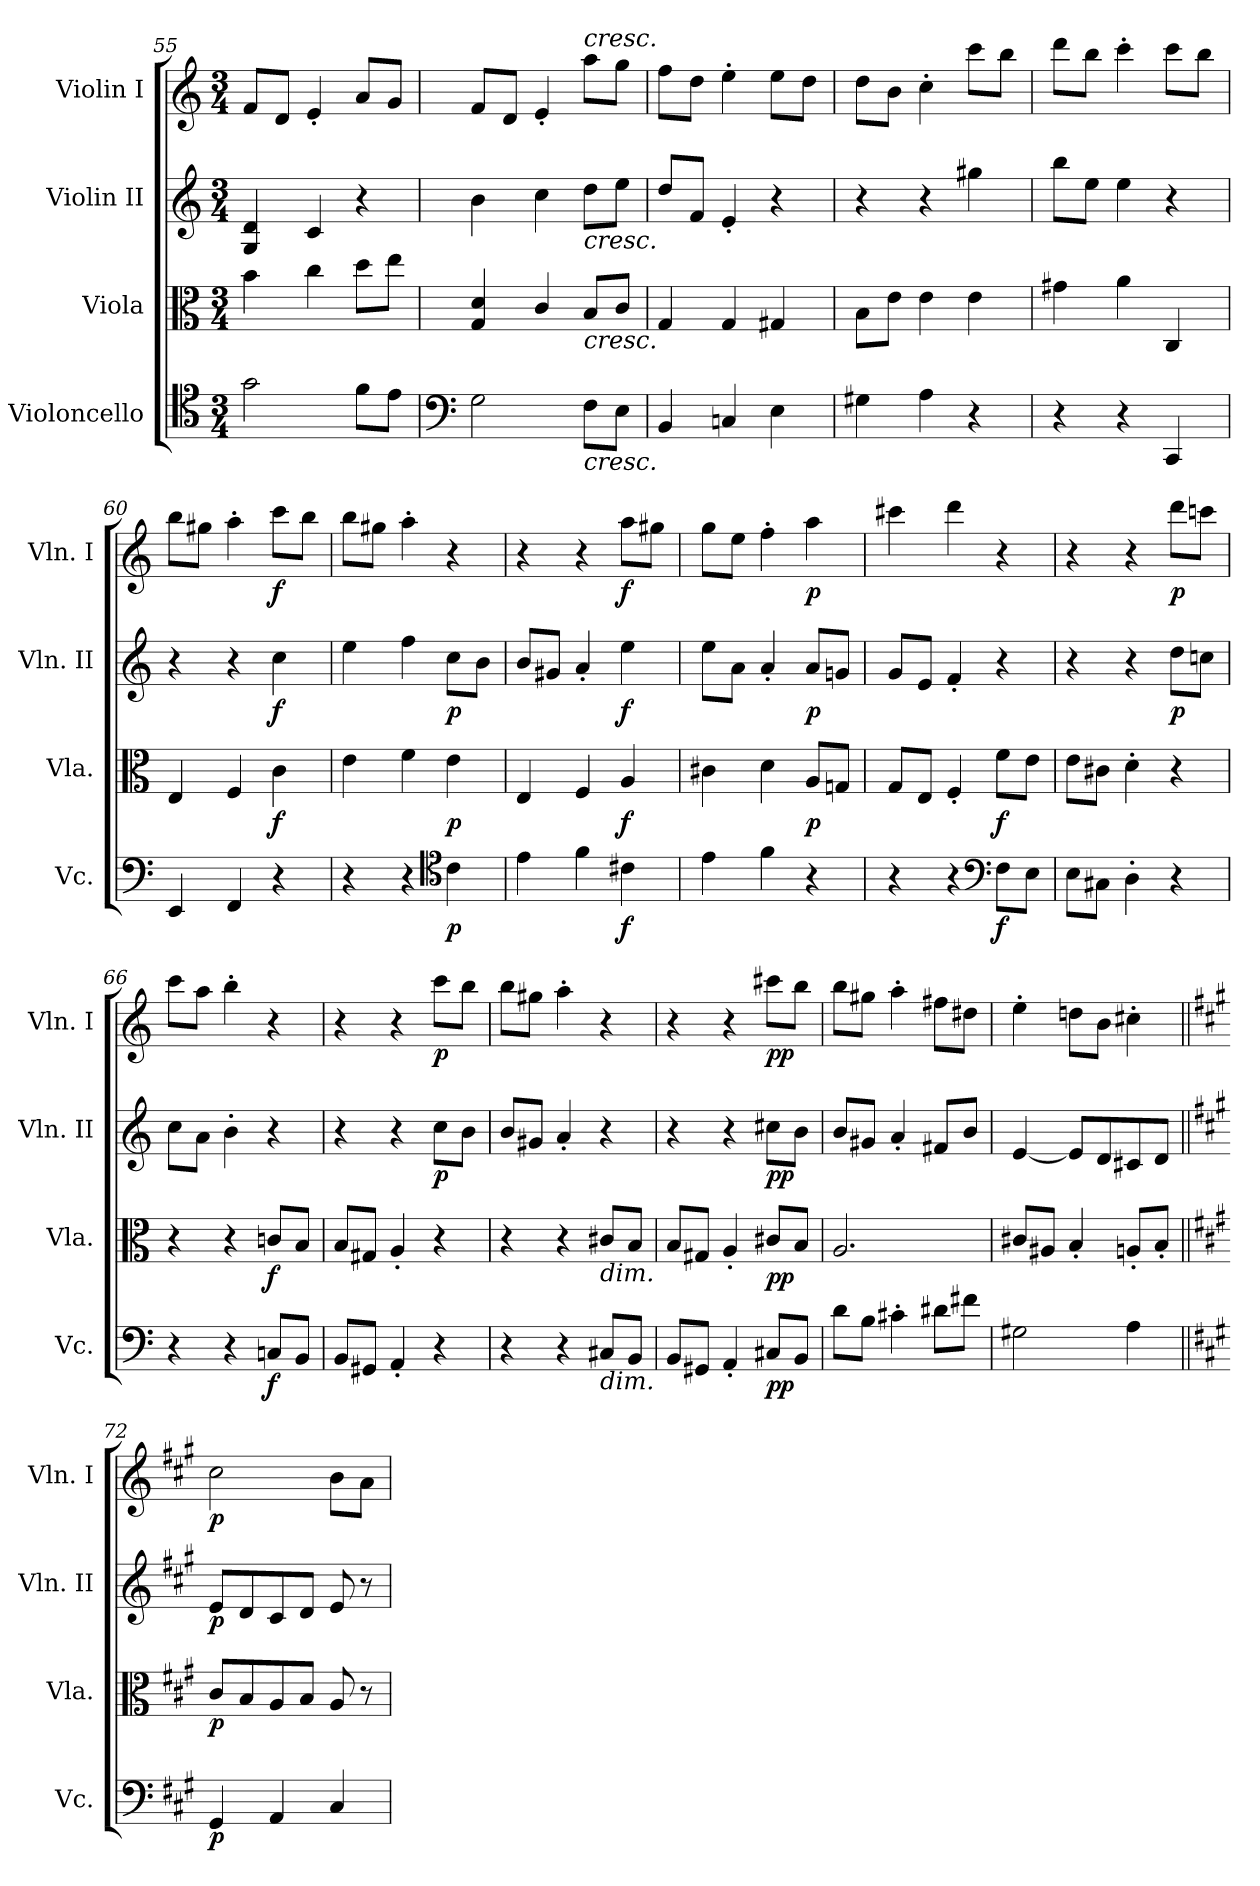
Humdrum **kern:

**kern	**dynam	**kern	**dynam	**kern	**dynam	**kern	**dynam
*part4	*part4	*part3	*part3	*part2	*part2	*part1	*part1
*staff4	*staff4	*staff3	*staff3	*staff2	*staff2	*staff1	*staff1
*I"Violoncello	*	*I"Viola	*	*I"Violin II	*	*I"Violin I	*
*I'Vc.	*	*I'Vla.	*	*I'Vln. II	*	*I'Vln. I	*
*clefC4	*	*clefC3	*	*clefG2	*	*clefG2	*
*k[]	*	*k[]	*	*k[]	*	*k[]	*
*M3/4	*	*M3/4	*	*M3/4	*	*M3/4	*
=55	=55	=55	=55	=55	=55	=55	=55
2g\	.	4b\	.	4G/ 4d/	.	8f/L	.
.	.	.	.	.	.	8d/J	.
.	.	4cc\	.	4c/	.	4e'/	.
8f\L	.	8dd\L	.	4r	.	8a/L	.
8e\J	.	8ee\J	.	.	.	8g/J	.
=56	=56	=56	=56	=56	=56	=56	=56
*clefF4	*	*	*	*	*	*	*
2G\	.	4G/ 4d/	.	4b\	.	8f/L	.
.	.	.	.	.	.	8d/J	.
.	.	4c/	.	4cc\	.	4e'/	.
!	!	!	!	!	!	!LO:TX:a:i:t=cresc.	!
!	!	!	!	!LO:TX:b:i:t=cresc.	!	!	!
!	!	!LO:TX:b:i:t=cresc.	!	!	!	!	!
!LO:TX:b:i:t=cresc.	!	!	!	!	!	!	!
8F\L	.	8B/L	.	8dd\L	.	8aa\L	.
8E\J	.	8c/J	.	8ee\J	.	8gg\J	.
=57	=57	=57	=57	=57	=57	=57	=57
4BB/	.	4G/	.	8dd/L	.	8ff\L	.
.	.	.	.	8f/J	.	8dd\J	.
4Cn/	.	4G/	.	4e'/	.	4ee'\	.
4E\	.	4G#X/	.	4r	.	8ee\L	.
.	.	.	.	.	.	8dd\J	.
=58	=58	=58	=58	=58	=58	=58	=58
4G#X\	.	8B\L	.	4r	.	8dd\L	.
.	.	8e\J	.	.	.	8b\J	.
4A\	.	4e\	.	4r	.	4cc'\	.
4r	.	4e\	.	4gg#X\	.	8ccc\L	.
.	.	.	.	.	.	8bb\J	.
=59	=59	=59	=59	=59	=59	=59	=59
4r	.	4g#X\	.	8bb\L	.	8ddd\L	.
.	.	.	.	8ee\J	.	8bb\J	.
4r	.	4a\	.	4ee\	.	4ccc'\	.
4CC/	.	4C/	.	4r	.	8ccc\L	.
.	.	.	.	.	.	8bb\J	.
=60	=60	=60	=60	=60	=60	=60	=60
4EE/	.	4E/	.	4r	.	8bb\L	.
.	.	.	.	.	.	8gg#X\J	.
4FF/	.	4F/	.	4r	.	4aa'\	.
!	!	!	!LO:DY:b	!	!LO:DY:b	!	!LO:DY:b
4r	.	4c\	f	4cc\	f	8ccc\L	f
.	.	.	.	.	.	8bb\J	.
=61	=61	=61	=61	=61	=61	=61	=61
4r	.	4e\	.	4ee\	.	8bb\L	.
.	.	.	.	.	.	8gg#X\J	.
4r	.	4f\	.	4ff\	.	4aa'\	.
*clefC4	*	*	*	*	*	*	*
!	!LO:DY:b	!	!LO:DY:b	!	!LO:DY:b	!	!
4c\	p	4e\	p	8cc\L	p	4r	.
.	.	.	.	8b\J	.	.	.
=62	=62	=62	=62	=62	=62	=62	=62
4e\	.	4E/	.	8b/L	.	4r	.
.	.	.	.	8g#X/J	.	.	.
4f\	.	4F/	.	4a'/	.	4r	.
!	!LO:DY:b	!	!LO:DY:b	!	!LO:DY:b	!	!LO:DY:b
4c#X\	f	4A/	f	4ee\	f	8aa\L	f
.	.	.	.	.	.	8gg#X\J	.
=63	=63	=63	=63	=63	=63	=63	=63
4e\	.	4c#X\	.	8ee\L	.	8gg\L	.
.	.	.	.	8a\J	.	8ee\J	.
4f\	.	4d\	.	4a'/	.	4ff'\	.
!	!	!	!LO:DY:b	!	!LO:DY:b	!	!LO:DY:b
4r	.	8A/L	p	8a/L	p	4aa\	p
.	.	8Gn/J	.	8gn/J	.	.	.
=64	=64	=64	=64	=64	=64	=64	=64
4r	.	8G/L	.	8g/L	.	4ccc#X\	.
.	.	8E/J	.	8e/J	.	.	.
4r	.	4F'/	.	4f'/	.	4ddd\	.
*clefF4	*	*	*	*	*	*	*
!	!LO:DY:b	!	!LO:DY:b	!	!	!	!
8F\L	f	8f\L	f	4r	.	4r	.
8E\J	.	8e\J	.	.	.	.	.
=65	=65	=65	=65	=65	=65	=65	=65
8E\L	.	8e\L	.	4r	.	4r	.
8C#X\J	.	8c#X\J	.	.	.	.	.
4D'\	.	4d'\	.	4r	.	4r	.
!	!	!	!	!	!LO:DY:b	!	!LO:DY:b
4r	.	4r	.	8dd\L	p	8ddd\L	p
.	.	.	.	8ccn\J	.	8cccn\J	.
=66	=66	=66	=66	=66	=66	=66	=66
4r	.	4r	.	8cc\L	.	8ccc\L	.
.	.	.	.	8a\J	.	8aa\J	.
4r	.	4r	.	4b'\	.	4bb'\	.
!	!LO:DY:b	!	!LO:DY:b	!	!	!	!
8Cn/L	f	8cn/L	f	4r	.	4r	.
8BB/J	.	8B/J	.	.	.	.	.
=67	=67	=67	=67	=67	=67	=67	=67
8BB/L	.	8B/L	.	4r	.	4r	.
8GG#X/J	.	8G#X/J	.	.	.	.	.
4AA'/	.	4A'/	.	4r	.	4r	.
!	!	!	!	!	!LO:DY:b	!	!LO:DY:b
4r	.	4r	.	8cc\L	p	8ccc\L	p
.	.	.	.	8b\J	.	8bb\J	.
=68	=68	=68	=68	=68	=68	=68	=68
4r	.	4r	.	8b/L	.	8bb\L	.
.	.	.	.	8g#X/J	.	8gg#X\J	.
4r	.	4r	.	4a'/	.	4aa'\	.
!	!	!LO:TX:b:i:t=dim.	!	!	!	!	!
!LO:TX:b:i:t=dim.	!	!	!	!	!	!	!
8C#X/L	.	8c#X/L	.	4r	.	4r	.
8BB/J	.	8B/J	.	.	.	.	.
=69	=69	=69	=69	=69	=69	=69	=69
8BB/L	.	8B/L	.	4r	.	4r	.
8GG#X/J	.	8G#X/J	.	.	.	.	.
4AA'/	.	4A'/	.	4r	.	4r	.
!	!LO:DY:b	!	!LO:DY:b	!	!LO:DY:b	!	!LO:DY:b
8C#X/L	pp	8c#X/L	pp	8cc#X\L	pp	8ccc#X\L	pp
8BB/J	.	8B/J	.	8b\J	.	8bb\J	.
=70	=70	=70	=70	=70	=70	=70	=70
8d\L	.	2.A/	.	8b/L	.	8bb\L	.
8B\J	.	.	.	8g#X/J	.	8gg#X\J	.
4c#X'\	.	.	.	4a'/	.	4aa'\	.
8d#X\L	.	.	.	8f#X/L	.	8ff#X\L	.
8f#X\J	.	.	.	8b/J	.	8dd#X\J	.
=71	=71	=71	=71	=71	=71	=71	=71
2G#X\	.	8c#X/L	.	[4e/	.	4ee'\	.
.	.	8A#X/J	.	.	.	.	.
.	.	4B'/	.	8e/L]	.	8ddn\L	.
.	.	.	.	8d/	.	8b\J	.
4A\	.	8An'/L	.	8c#X/	.	4cc#X'\	.
.	.	8B'/J	.	8d/J	.	.	.
=72||	=72||	=72||	=72||	=72||	=72||	=72||	=72||
*k[f#c#g#]	*	*k[f#c#g#]	*	*k[f#c#g#]	*	*k[f#c#g#]	*
!	!LO:DY:b	!	!LO:DY:b	!	!LO:DY:b	!	!LO:DY:b
4GG#/	p	8c#/L	p	8e/L	p	2cc#\	p
.	.	8B/	.	8d/	.	.	.
4AA/	.	8A/	.	8c#/	.	.	.
.	.	8B/J	.	8d/J	.	.	.
4C#/	.	8A/	.	8e/	.	8b\L	.
.	.	8r	.	8r	.	8a\J	.
=	=	=	=	=	=	=	=
*-	*-	*-	*-	*-	*-	*-	*-
